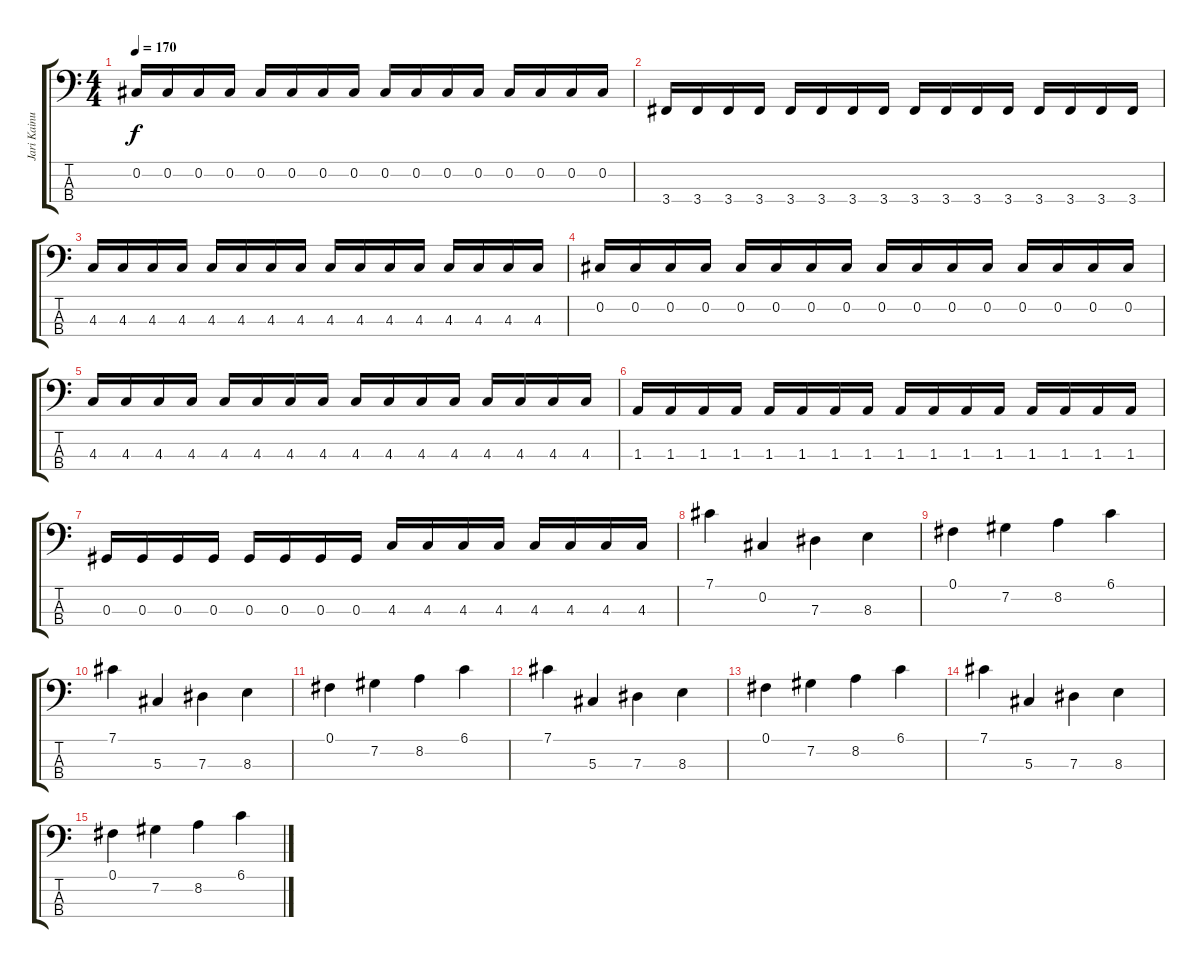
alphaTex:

\track ("Jari Kainulainen (Bass)" "Jari Kainu") {instrument electricbassfinger}
\staff {score tabs}
\tuning (Gb2 Db2 Ab1 Eb1) {hide}
\ts (4 4)
\tempo 170
\clef f4
\ks c
0.2.16{dy f} 0.2.16 0.2.16 0.2.16 0.2.16 0.2.16 0.2.16 0.2.16 0.2.16 0.2.16 0.2.16 0.2.16 0.2.16 0.2.16 0.2.16 0.2.16 |
3.4.16 3.4.16 3.4.16 3.4.16 3.4.16 3.4.16 3.4.16 3.4.16 3.4.16 3.4.16 3.4.16 3.4.16 3.4.16 3.4.16 3.4.16 3.4.16 |
4.3.16 4.3.16 4.3.16 4.3.16 4.3.16 4.3.16 4.3.16 4.3.16 4.3.16 4.3.16 4.3.16 4.3.16 4.3.16 4.3.16 4.3.16 4.3.16 |
0.2.16 0.2.16 0.2.16 0.2.16 0.2.16 0.2.16 0.2.16 0.2.16 0.2.16 0.2.16 0.2.16 0.2.16 0.2.16 0.2.16 0.2.16 0.2.16 |
4.3.16 4.3.16 4.3.16 4.3.16 4.3.16 4.3.16 4.3.16 4.3.16 4.3.16 4.3.16 4.3.16 4.3.16 4.3.16 4.3.16 4.3.16 4.3.16 |
1.3.16 1.3.16 1.3.16 1.3.16 1.3.16 1.3.16 1.3.16 1.3.16 1.3.16 1.3.16 1.3.16 1.3.16 1.3.16 1.3.16 1.3.16 1.3.16 |
0.3.16 0.3.16 0.3.16 0.3.16 0.3.16 0.3.16 0.3.16 0.3.16 4.3.16 4.3.16 4.3.16 4.3.16 4.3.16 4.3.16 4.3.16 4.3.16 |
7.1.4 0.2.4 7.3.4 8.3.4 |
0.1.4 7.2.4 8.2.4 6.1.4 |
7.1.4 5.3.4 7.3.4 8.3.4 |
0.1.4 7.2.4 8.2.4 6.1.4 |
7.1.4 5.3.4 7.3.4 8.3.4 |
0.1.4 7.2.4 8.2.4 6.1.4 |
7.1.4 5.3.4 7.3.4 8.3.4 |
0.1.4 7.2.4 8.2.4 6.1.4
